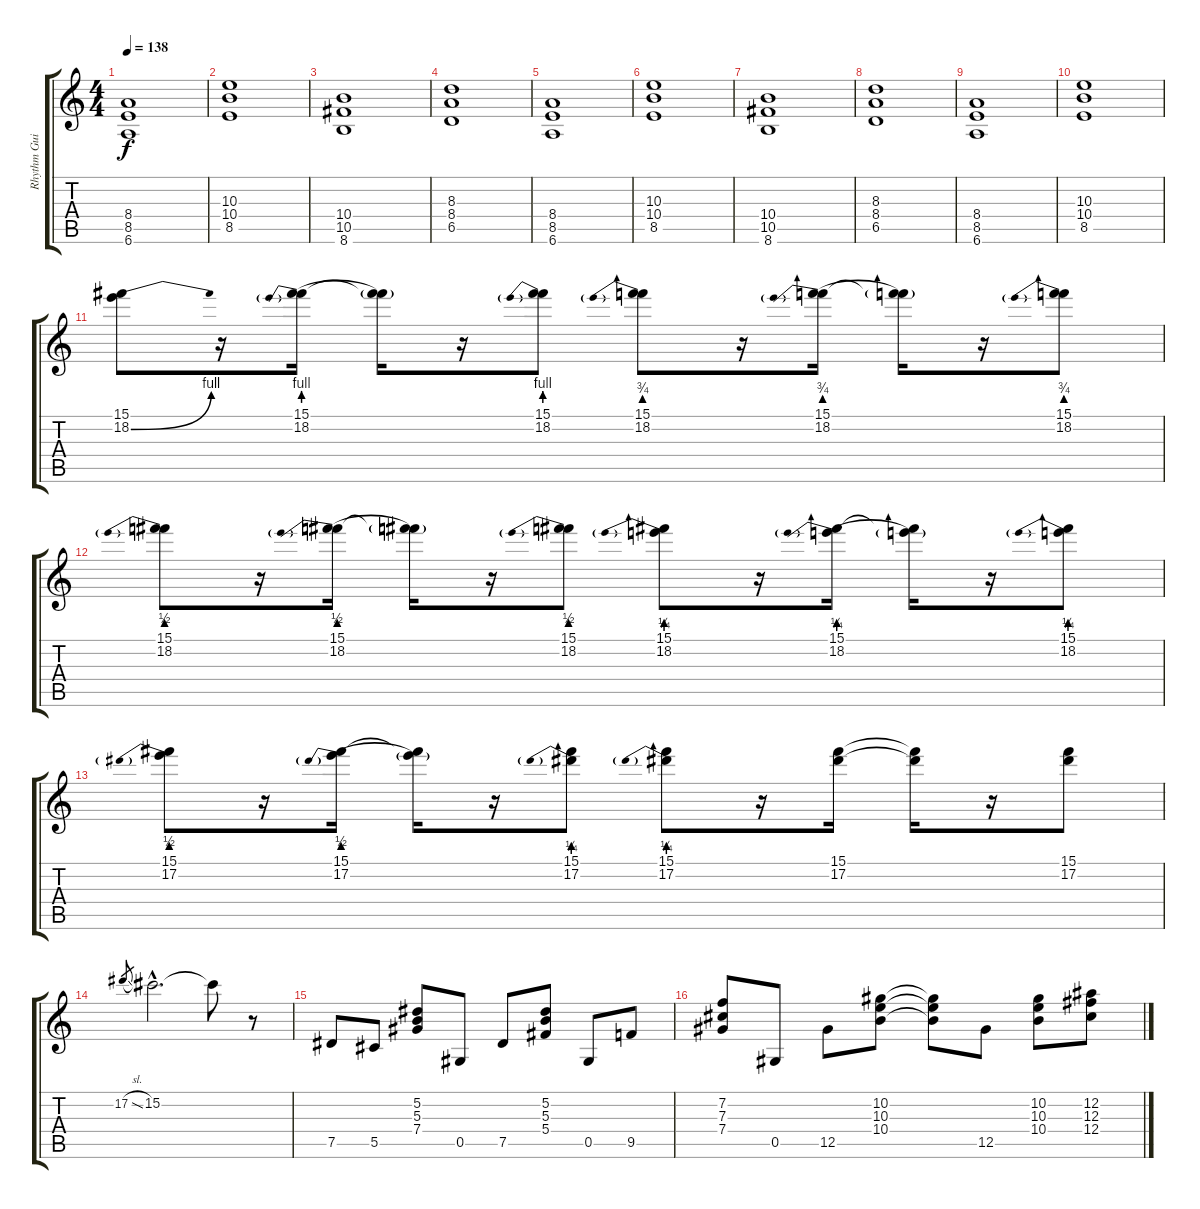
\track ("Rhythm Guitar 1" "Rhythm Gui") {instrument overdrivenguitar}
\staff {score tabs}
\tuning (Eb4 Bb3 Gb3 Db3 Ab2 Eb2) {hide}
\ts (4 4)
\tempo 138
\clef g2
\ks c
(8.4 8.5 6.6).1{dy f} |
(10.3 10.4 8.5).1 |
(10.4 10.5 8.6).1 |
(8.3 8.4 6.5).1 |
(8.4 8.5 6.6).1 |
(10.3 10.4 8.5).1 |
(10.4 10.5 8.6).1 |
(8.3 8.4 6.5).1 |
(8.4 8.5 6.6).1 |
(10.3 10.4 8.5).1 |
(15.1 18.2{be (bend 0 0 60 4)}).8 r.16 (15.1 18.2{be (prebend 0 4 60 4)}).16 (15.1{t} 18.2{t}).16 r.16 (15.1 18.2{be (prebend 0 4 60 4)}).8 (15.1 18.2{be (prebend 0 3 60 3)}).8 r.16 (15.1 18.2{be (prebend 0 3 60 3)}).16 (15.1{t} 18.2{t}).16 r.16 (15.1 18.2{be (prebend 0 3 60 3)}).8 |
(15.1 18.2{be (prebend 0 2 60 2)}).8 r.16 (15.1 18.2{be (prebend 0 2 60 2)}).16 (15.1{t} 18.2{t}).16 r.16 (15.1 18.2{be (prebend 0 2 60 2)}).8 (15.1 18.2{be (prebend 0 1 60 1)}).8 r.16 (15.1 18.2{be (prebend 0 1 60 1)}).16 (15.1{t} 18.2{t}).16 r.16 (15.1 18.2{be (prebend 0 1 60 1)}).8 |
(15.1 17.2{be (prebend 0 2 60 2)}).8 r.16 (15.1 17.2{be (prebend 0 2 60 2)}).16 (15.1{t} 17.2{t}).16 r.16 (15.1 17.2{be (prebend 0 1 60 1)}).8 (15.1 17.2{be (prebend 0 1 60 1)}).8 r.16 (15.1 17.2).16 (15.1{t} 17.2{t}).16 r.16 (15.1 17.2).8 |
17.2{sl}.8{gr} 15.2{hac}.2{d} 15.2{t}.8 r.8 |
7.5.8 5.5.8 (5.2 5.3 7.4).8 0.5.8 7.5.8 (5.2 5.3 5.4).8 0.5.8 9.5.8 |
(7.2 7.3 7.4).8 0.5.8 12.5.8 (10.2 10.3 10.4).8 (10.2{t} 10.3{t} 10.4{t}).8 12.5.8 (10.2 10.3 10.4).8 (12.2 12.3 12.4).8
